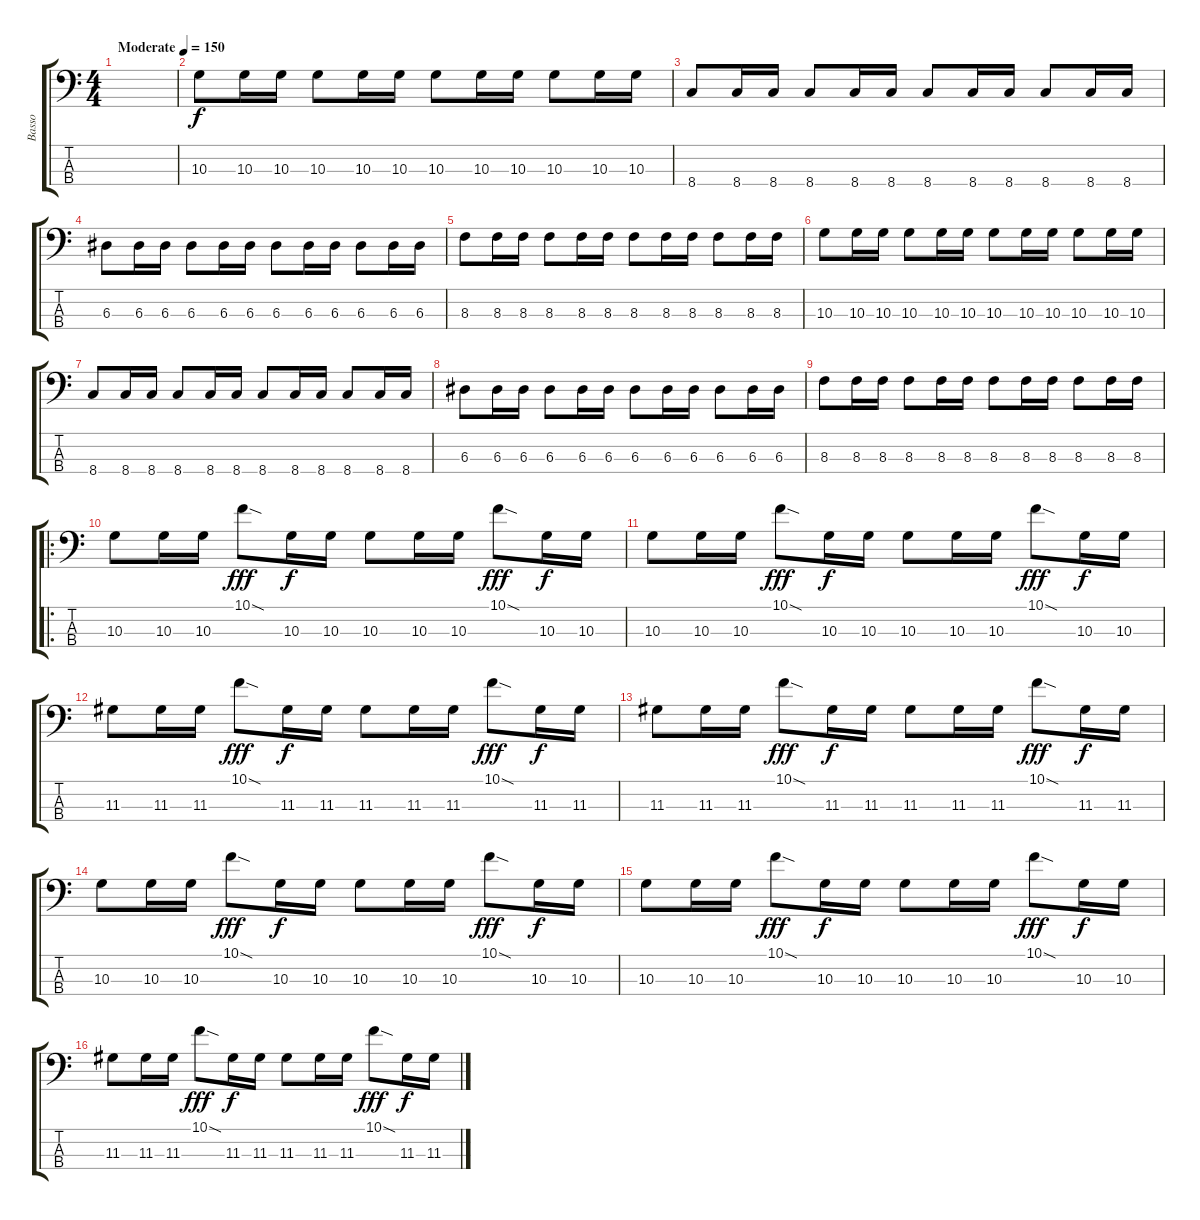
\track ("Basso" "Basso") {instrument electricbassfinger}
\staff {score tabs}
\tuning (G2 D2 A1 E1) {hide}
\ts (4 4)
\tempo (150 "Moderate")
\clef f4
\ks c
|
10.3.8 10.3.16 10.3.16 10.3.8 10.3.16 10.3.16 10.3.8 10.3.16 10.3.16 10.3.8 10.3.16 10.3.16 |
8.4.8 8.4.16 8.4.16 8.4.8 8.4.16 8.4.16 8.4.8 8.4.16 8.4.16 8.4.8 8.4.16 8.4.16 |
6.3.8 6.3.16 6.3.16 6.3.8 6.3.16 6.3.16 6.3.8 6.3.16 6.3.16 6.3.8 6.3.16 6.3.16 |
8.3.8 8.3.16 8.3.16 8.3.8 8.3.16 8.3.16 8.3.8 8.3.16 8.3.16 8.3.8 8.3.16 8.3.16 |
10.3.8 10.3.16 10.3.16 10.3.8 10.3.16 10.3.16 10.3.8 10.3.16 10.3.16 10.3.8 10.3.16 10.3.16 |
8.4.8 8.4.16 8.4.16 8.4.8 8.4.16 8.4.16 8.4.8 8.4.16 8.4.16 8.4.8 8.4.16 8.4.16 |
6.3.8 6.3.16 6.3.16 6.3.8 6.3.16 6.3.16 6.3.8 6.3.16 6.3.16 6.3.8 6.3.16 6.3.16 |
8.3.8 8.3.16 8.3.16 8.3.8 8.3.16 8.3.16 8.3.8 8.3.16 8.3.16 8.3.8 8.3.16 8.3.16 |
\ro
10.3.8 10.3.16 10.3.16 10.1{sod}.8{dy fff} 10.3.16{dy f} 10.3.16 10.3.8 10.3.16 10.3.16 10.1{sod}.8{dy fff} 10.3.16{dy f} 10.3.16 |
10.3.8 10.3.16 10.3.16 10.1{sod}.8{dy fff} 10.3.16{dy f} 10.3.16 10.3.8 10.3.16 10.3.16 10.1{sod}.8{dy fff} 10.3.16{dy f} 10.3.16 |
11.3.8 11.3.16 11.3.16 10.1{sod}.8{dy fff} 11.3.16{dy f} 11.3.16 11.3.8 11.3.16 11.3.16 10.1{sod}.8{dy fff} 11.3.16{dy f} 11.3.16 |
11.3.8 11.3.16 11.3.16 10.1{sod}.8{dy fff} 11.3.16{dy f} 11.3.16 11.3.8 11.3.16 11.3.16 10.1{sod}.8{dy fff} 11.3.16{dy f} 11.3.16 |
10.3.8 10.3.16 10.3.16 10.1{sod}.8{dy fff} 10.3.16{dy f} 10.3.16 10.3.8 10.3.16 10.3.16 10.1{sod}.8{dy fff} 10.3.16{dy f} 10.3.16 |
10.3.8 10.3.16 10.3.16 10.1{sod}.8{dy fff} 10.3.16{dy f} 10.3.16 10.3.8 10.3.16 10.3.16 10.1{sod}.8{dy fff} 10.3.16{dy f} 10.3.16 |
11.3.8 11.3.16 11.3.16 10.1{sod}.8{dy fff} 11.3.16{dy f} 11.3.16 11.3.8 11.3.16 11.3.16 10.1{sod}.8{dy fff} 11.3.16{dy f} 11.3.16
